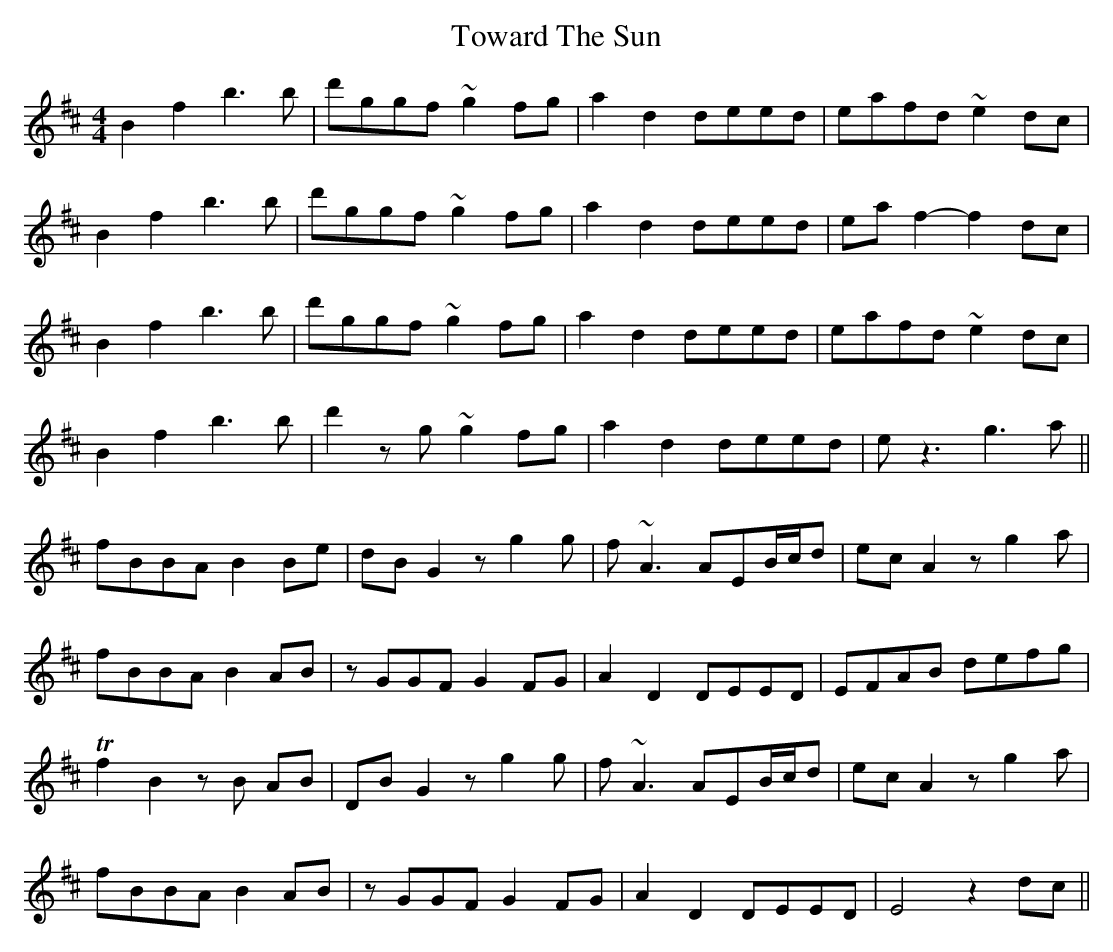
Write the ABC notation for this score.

X:1
T: Toward The Sun
M: 4/4
L: 1/8
K: Bmin
B2 f2 b3 b| d'ggf ~g2 fg|a2 d2 deed|eafd ~e2 dc|
B2 f2 b3 b|d'ggf ~g2 fg| a2 d2 deed| ea f2- f2dc|
B2 f2 b3 b| d'ggf ~g2 fg|a2 d2 deed|eafd ~e2 dc|
B2 f2 b3 b|d'2zg ~g2 fg| a2 d2 deed| e z3 g3 a||
fBBA B2 Be|dB G2z g2 g|f ~A3 AEB/c/d|ec A2 z g2 a|
fBBA B2 AB|zGGF G2 FG| A2 D2 DEED|EFAB defg|
Tf2 B2 zB AB|DB G2z g2 g|f ~A3 AEB/c/d|ec A2 z g2 a|
fBBA B2 AB|zGGF G2 FG| A2 D2 DEED|E4 z2dc||
